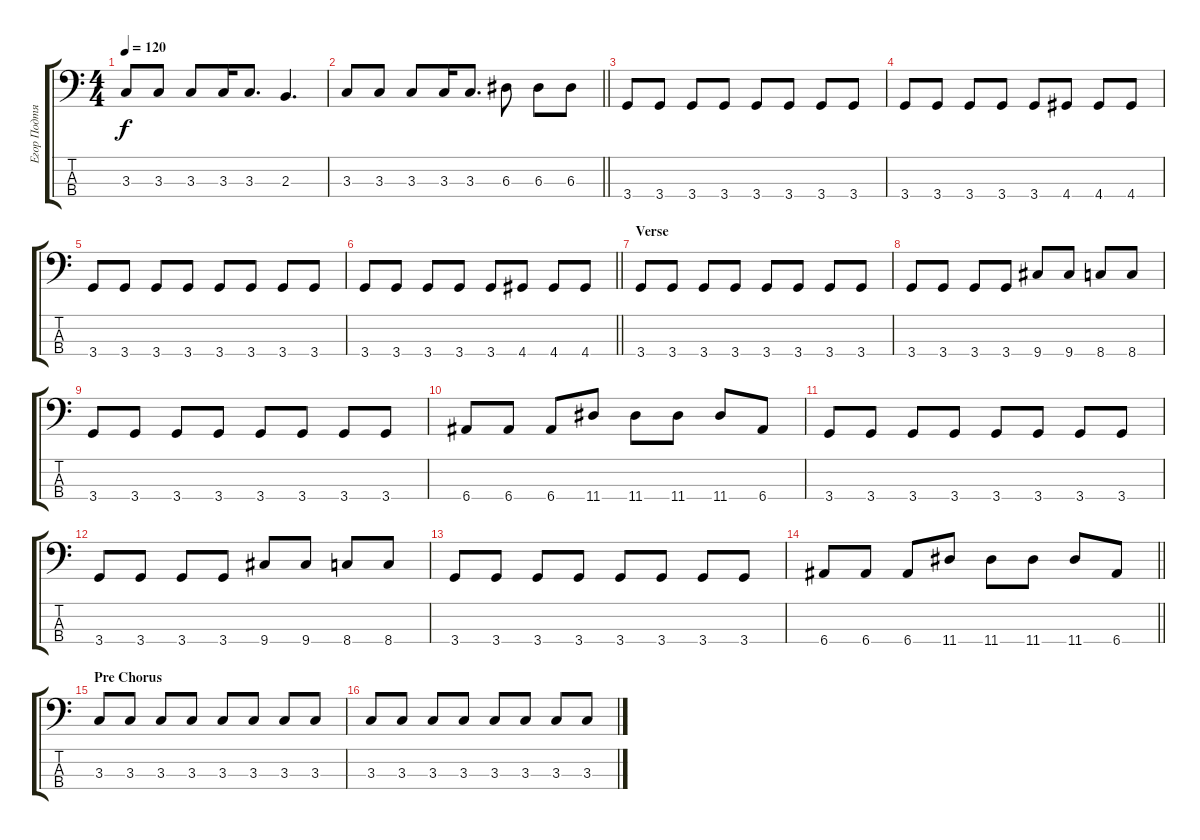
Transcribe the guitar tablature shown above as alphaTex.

\track ("Егор Подтягин" "Егор Подтя") {instrument electricbassfinger}
\staff {score tabs}
\tuning (G2 D2 A1 E1) {hide}
\ts (4 4)
\tempo 120
\clef f4
\ks c
3.3.8{dy f} 3.3.8 3.3.8 3.3.16 3.3.8{d} 2.3.4{d} |
\barLineRight lightlight
3.3.8 3.3.8 3.3.8 3.3.16 3.3.8{d} 6.3.8 6.3.8 6.3.8 |
3.4.8 3.4.8 3.4.8 3.4.8 3.4.8 3.4.8 3.4.8 3.4.8 |
3.4.8 3.4.8 3.4.8 3.4.8 3.4.8 4.4.8 4.4.8 4.4.8 |
3.4.8 3.4.8 3.4.8 3.4.8 3.4.8 3.4.8 3.4.8 3.4.8 |
\barLineRight lightlight
3.4.8 3.4.8 3.4.8 3.4.8 3.4.8 4.4.8 4.4.8 4.4.8 |
\section ("" "Verse")
3.4.8 3.4.8 3.4.8 3.4.8 3.4.8 3.4.8 3.4.8 3.4.8 |
3.4.8 3.4.8 3.4.8 3.4.8 9.4.8 9.4.8 8.4.8 8.4.8 |
3.4.8 3.4.8 3.4.8 3.4.8 3.4.8 3.4.8 3.4.8 3.4.8 |
6.4.8 6.4.8 6.4.8 11.4.8 11.4.8 11.4.8 11.4.8 6.4.8 |
3.4.8 3.4.8 3.4.8 3.4.8 3.4.8 3.4.8 3.4.8 3.4.8 |
3.4.8 3.4.8 3.4.8 3.4.8 9.4.8 9.4.8 8.4.8 8.4.8 |
3.4.8 3.4.8 3.4.8 3.4.8 3.4.8 3.4.8 3.4.8 3.4.8 |
\barLineRight lightlight
6.4.8 6.4.8 6.4.8 11.4.8 11.4.8 11.4.8 11.4.8 6.4.8 |
\section ("" "Pre Chorus")
3.3.8 3.3.8 3.3.8 3.3.8 3.3.8 3.3.8 3.3.8 3.3.8 |
3.3.8 3.3.8 3.3.8 3.3.8 3.3.8 3.3.8 3.3.8 3.3.8
